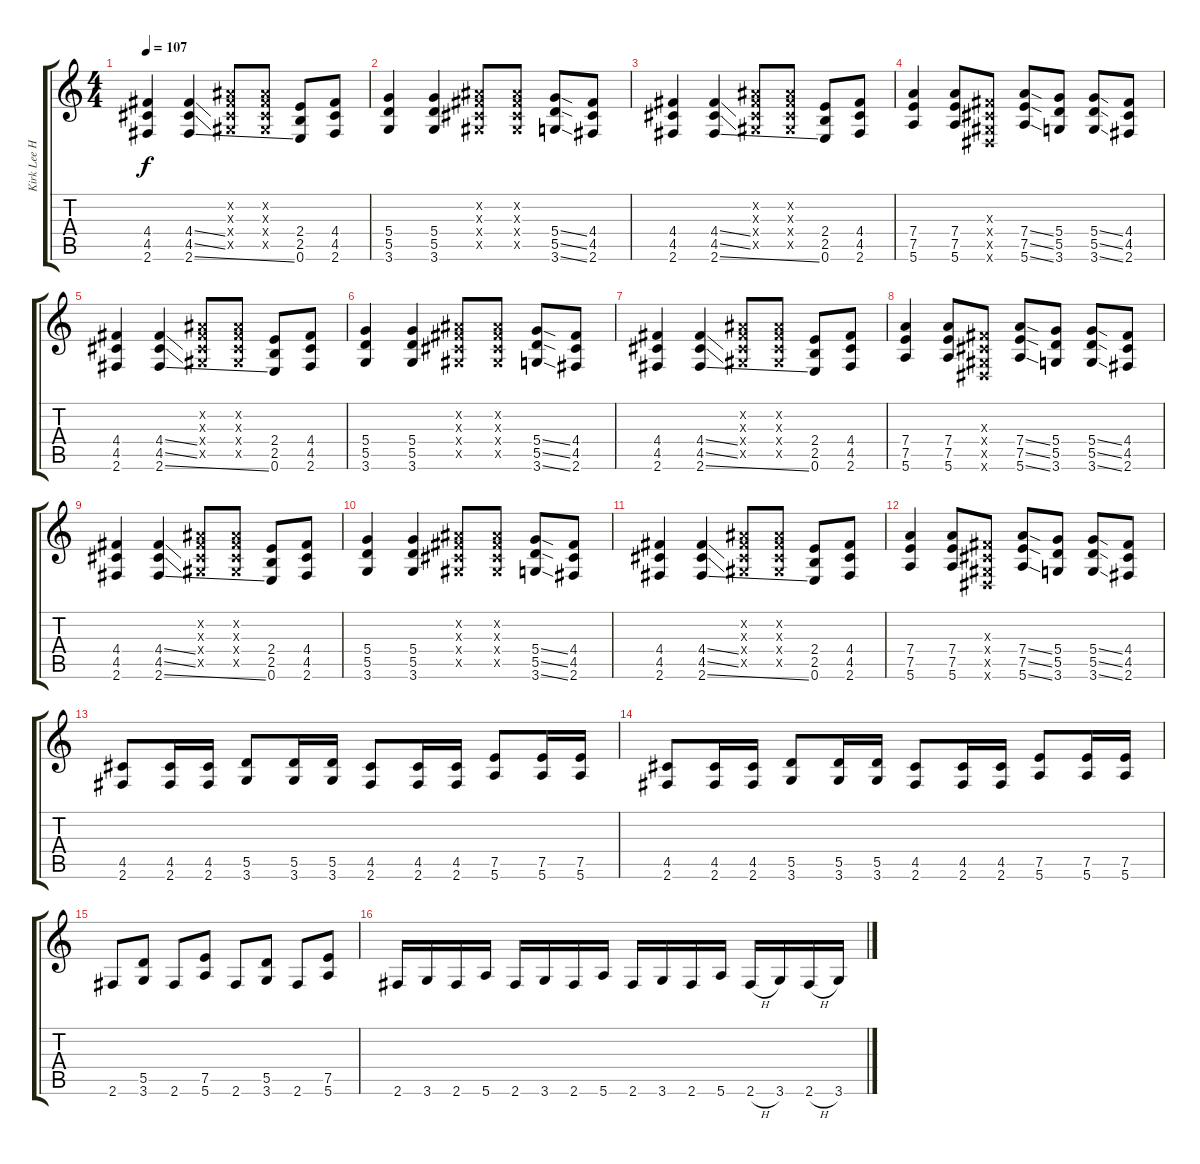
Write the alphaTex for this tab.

\track ("Kirk Lee Hammett" "Kirk Lee H") {instrument distortionguitar}
\staff {score tabs}
\tuning (E4 B3 G3 D3 A2 E2) {hide}
\ts (4 4)
\tempo 106
\tempo 107
\clef g2
\ks c
(4.4 4.5 2.6).4{dy f} (4.4{ss} 4.5{ss} 2.6{ss}).4 (-1.2{x} -1.3{x} -1.4{x} -1.5{x}).8 (-1.2{x} -1.3{x} -1.4{x} -1.5{x}).8 (2.4 2.5 0.6).8 (4.4 4.5 2.6).8 |
(5.4 5.5 3.6).4 (5.4 5.5 3.6).4 (-1.2{x} -1.3{x} -1.4{x} -1.5{x}).8 (-1.2{x} -1.3{x} -1.4{x} -1.5{x}).8 (5.4{ss} 5.5{ss} 3.6{ss}).8 (4.4 4.5 2.6).8 |
(4.4 4.5 2.6).4 (4.4{ss} 4.5{ss} 2.6{ss}).4 (-1.2{x} -1.3{x} -1.4{x} -1.5{x}).8 (-1.2{x} -1.3{x} -1.4{x} -1.5{x}).8 (2.4 2.5 0.6).8 (4.4 4.5 2.6).8 |
(7.4 7.5 5.6).4 (7.4 7.5 5.6).8 (-1.3{x} -1.4{x} -1.5{x} -1.6{x}).8 (7.4{ss} 7.5{ss} 5.6{ss}).8 (5.4 5.5 3.6).8 (5.4{ss} 5.5{ss} 3.6{ss}).8 (4.4 4.5 2.6).8 |
(4.4 4.5 2.6).4 (4.4{ss} 4.5{ss} 2.6{ss}).4 (-1.2{x} -1.3{x} -1.4{x} -1.5{x}).8 (-1.2{x} -1.3{x} -1.4{x} -1.5{x}).8 (2.4 2.5 0.6).8 (4.4 4.5 2.6).8 |
(5.4 5.5 3.6).4 (5.4 5.5 3.6).4 (-1.2{x} -1.3{x} -1.4{x} -1.5{x}).8 (-1.2{x} -1.3{x} -1.4{x} -1.5{x}).8 (5.4{ss} 5.5{ss} 3.6{ss}).8 (4.4 4.5 2.6).8 |
(4.4 4.5 2.6).4 (4.4{ss} 4.5{ss} 2.6{ss}).4 (-1.2{x} -1.3{x} -1.4{x} -1.5{x}).8 (-1.2{x} -1.3{x} -1.4{x} -1.5{x}).8 (2.4 2.5 0.6).8 (4.4 4.5 2.6).8 |
(7.4 7.5 5.6).4 (7.4 7.5 5.6).8 (-1.3{x} -1.4{x} -1.5{x} -1.6{x}).8 (7.4{ss} 7.5{ss} 5.6{ss}).8 (5.4 5.5 3.6).8 (5.4{ss} 5.5{ss} 3.6{ss}).8 (4.4 4.5 2.6).8 |
(4.4 4.5 2.6).4 (4.4{ss} 4.5{ss} 2.6{ss}).4 (-1.2{x} -1.3{x} -1.4{x} -1.5{x}).8 (-1.2{x} -1.3{x} -1.4{x} -1.5{x}).8 (2.4 2.5 0.6).8 (4.4 4.5 2.6).8 |
(5.4 5.5 3.6).4 (5.4 5.5 3.6).4 (-1.2{x} -1.3{x} -1.4{x} -1.5{x}).8 (-1.2{x} -1.3{x} -1.4{x} -1.5{x}).8 (5.4{ss} 5.5{ss} 3.6{ss}).8 (4.4 4.5 2.6).8 |
(4.4 4.5 2.6).4 (4.4{ss} 4.5{ss} 2.6{ss}).4 (-1.2{x} -1.3{x} -1.4{x} -1.5{x}).8 (-1.2{x} -1.3{x} -1.4{x} -1.5{x}).8 (2.4 2.5 0.6).8 (4.4 4.5 2.6).8 |
(7.4 7.5 5.6).4 (7.4 7.5 5.6).8 (-1.3{x} -1.4{x} -1.5{x} -1.6{x}).8 (7.4{ss} 7.5{ss} 5.6{ss}).8 (5.4 5.5 3.6).8 (5.4{ss} 5.5{ss} 3.6{ss}).8 (4.4 4.5 2.6).8 |
(4.5 2.6).8 (4.5 2.6).16 (4.5 2.6).16 (5.5 3.6).8 (5.5 3.6).16 (5.5 3.6).16 (4.5 2.6).8 (4.5 2.6).16 (4.5 2.6).16 (7.5 5.6).8 (7.5 5.6).16 (7.5 5.6).16 |
(4.5 2.6).8 (4.5 2.6).16 (4.5 2.6).16 (5.5 3.6).8 (5.5 3.6).16 (5.5 3.6).16 (4.5 2.6).8 (4.5 2.6).16 (4.5 2.6).16 (7.5 5.6).8 (7.5 5.6).16 (7.5 5.6).16 |
2.6.8 (5.5 3.6).8 2.6.8 (7.5 5.6).8 2.6.8 (5.5 3.6).8 2.6.8 (7.5 5.6).8 |
2.6.16 3.6.16 2.6.16 5.6.16 2.6.16 3.6.16 2.6.16 5.6.16 2.6.16 3.6.16 2.6.16 5.6.16 2.6{h}.16 3.6.16 2.6{h}.16 3.6.16
